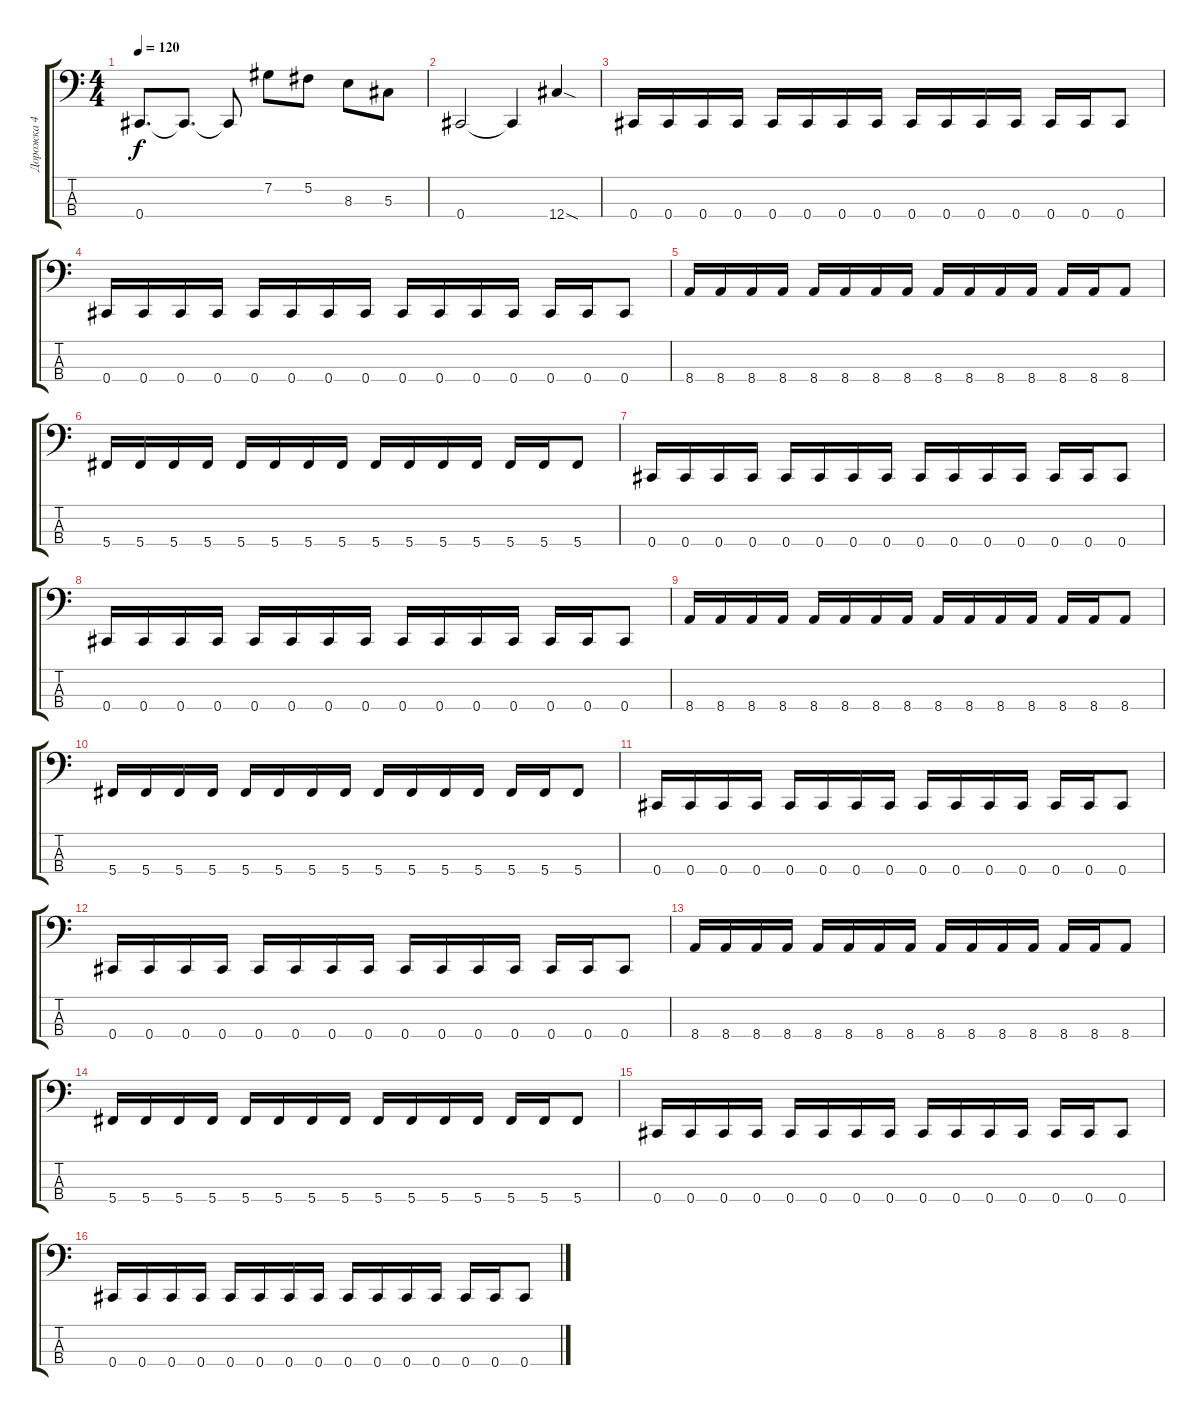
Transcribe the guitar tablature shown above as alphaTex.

\track ("Дорожка 4" "Дорожка 4") {instrument electricbassfinger}
\staff {score tabs}
\tuning (Gb2 Db2 Ab1 Db1) {hide}
\ts (4 4)
\tempo 120
\clef f4
\ks c
0.4{t}.8{d dy f} 0.4{t}.8{d} 0.4{t}.8 7.2.8 5.2.8 8.3.8 5.3.8 |
0.4.2 0.4{t}.4 12.4{sod}.4 |
0.4.16 0.4.16 0.4.16 0.4.16 0.4.16 0.4.16 0.4.16 0.4.16 0.4.16 0.4.16 0.4.16 0.4.16 0.4.16 0.4.16 0.4.8 |
0.4.16 0.4.16 0.4.16 0.4.16 0.4.16 0.4.16 0.4.16 0.4.16 0.4.16 0.4.16 0.4.16 0.4.16 0.4.16 0.4.16 0.4.8 |
8.4.16 8.4.16 8.4.16 8.4.16 8.4.16 8.4.16 8.4.16 8.4.16 8.4.16 8.4.16 8.4.16 8.4.16 8.4.16 8.4.16 8.4.8 |
5.4.16 5.4.16 5.4.16 5.4.16 5.4.16 5.4.16 5.4.16 5.4.16 5.4.16 5.4.16 5.4.16 5.4.16 5.4.16 5.4.16 5.4.8 |
0.4.16 0.4.16 0.4.16 0.4.16 0.4.16 0.4.16 0.4.16 0.4.16 0.4.16 0.4.16 0.4.16 0.4.16 0.4.16 0.4.16 0.4.8 |
0.4.16 0.4.16 0.4.16 0.4.16 0.4.16 0.4.16 0.4.16 0.4.16 0.4.16 0.4.16 0.4.16 0.4.16 0.4.16 0.4.16 0.4.8 |
8.4.16 8.4.16 8.4.16 8.4.16 8.4.16 8.4.16 8.4.16 8.4.16 8.4.16 8.4.16 8.4.16 8.4.16 8.4.16 8.4.16 8.4.8 |
5.4.16 5.4.16 5.4.16 5.4.16 5.4.16 5.4.16 5.4.16 5.4.16 5.4.16 5.4.16 5.4.16 5.4.16 5.4.16 5.4.16 5.4.8 |
0.4.16 0.4.16 0.4.16 0.4.16 0.4.16 0.4.16 0.4.16 0.4.16 0.4.16 0.4.16 0.4.16 0.4.16 0.4.16 0.4.16 0.4.8 |
0.4.16 0.4.16 0.4.16 0.4.16 0.4.16 0.4.16 0.4.16 0.4.16 0.4.16 0.4.16 0.4.16 0.4.16 0.4.16 0.4.16 0.4.8 |
8.4.16 8.4.16 8.4.16 8.4.16 8.4.16 8.4.16 8.4.16 8.4.16 8.4.16 8.4.16 8.4.16 8.4.16 8.4.16 8.4.16 8.4.8 |
5.4.16 5.4.16 5.4.16 5.4.16 5.4.16 5.4.16 5.4.16 5.4.16 5.4.16 5.4.16 5.4.16 5.4.16 5.4.16 5.4.16 5.4.8 |
0.4.16 0.4.16 0.4.16 0.4.16 0.4.16 0.4.16 0.4.16 0.4.16 0.4.16 0.4.16 0.4.16 0.4.16 0.4.16 0.4.16 0.4.8 |
0.4.16 0.4.16 0.4.16 0.4.16 0.4.16 0.4.16 0.4.16 0.4.16 0.4.16 0.4.16 0.4.16 0.4.16 0.4.16 0.4.16 0.4.8
